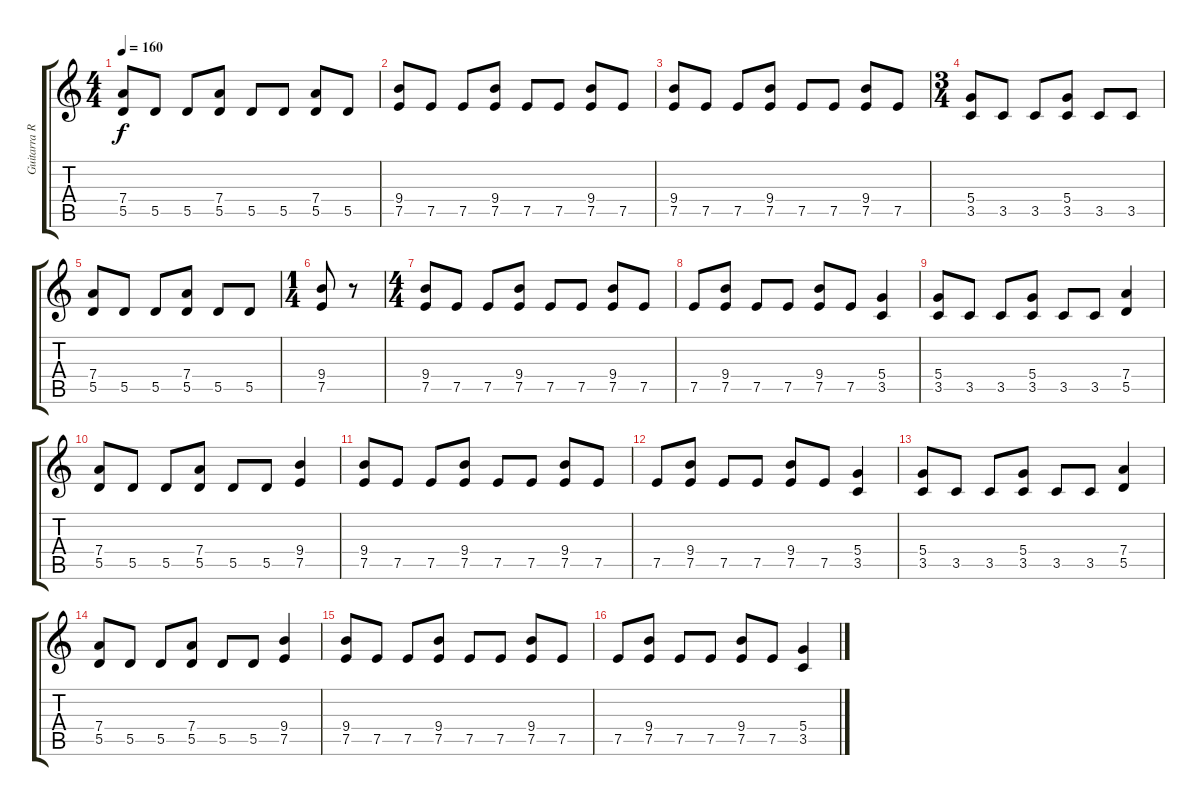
\track ("Guitarra Rítmica" "Guitarra R") {instrument distortionguitar}
\staff {score tabs}
\tuning (E4 B3 G3 D3 A2 E2) {hide}
\ts (4 4)
\tempo 160
\clef g2
\ks c
(7.4 5.5).8{dy f} 5.5.8 5.5.8 (7.4 5.5).8 5.5.8 5.5.8 (7.4 5.5).8 5.5.8 |
(9.4 7.5).8 7.5.8 7.5.8 (9.4 7.5).8 7.5.8 7.5.8 (9.4 7.5).8 7.5.8 |
(9.4 7.5).8 7.5.8 7.5.8 (9.4 7.5).8 7.5.8 7.5.8 (9.4 7.5).8 7.5.8 |
\ts (3 4)
(5.4 3.5).8 3.5.8 3.5.8 (5.4 3.5).8 3.5.8 3.5.8 |
(7.4 5.5).8 5.5.8 5.5.8 (7.4 5.5).8 5.5.8 5.5.8 |
\ts (1 4)
(9.4 7.5).8 r.8 |
\ts (4 4)
(9.4 7.5).8 7.5.8 7.5.8 (9.4 7.5).8 7.5.8 7.5.8 (9.4 7.5).8 7.5.8 |
7.5.8 (9.4 7.5).8 7.5.8 7.5.8 (9.4 7.5).8 7.5.8 (5.4 3.5).4 |
(5.4 3.5).8 3.5.8 3.5.8 (5.4 3.5).8 3.5.8 3.5.8 (7.4 5.5).4 |
(7.4 5.5).8 5.5.8 5.5.8 (7.4 5.5).8 5.5.8 5.5.8 (9.4 7.5).4 |
(9.4 7.5).8 7.5.8 7.5.8 (9.4 7.5).8 7.5.8 7.5.8 (9.4 7.5).8 7.5.8 |
7.5.8 (9.4 7.5).8 7.5.8 7.5.8 (9.4 7.5).8 7.5.8 (5.4 3.5).4 |
(5.4 3.5).8 3.5.8 3.5.8 (5.4 3.5).8 3.5.8 3.5.8 (7.4 5.5).4 |
(7.4 5.5).8 5.5.8 5.5.8 (7.4 5.5).8 5.5.8 5.5.8 (9.4 7.5).4 |
(9.4 7.5).8 7.5.8 7.5.8 (9.4 7.5).8 7.5.8 7.5.8 (9.4 7.5).8 7.5.8 |
7.5.8 (9.4 7.5).8 7.5.8 7.5.8 (9.4 7.5).8 7.5.8 (5.4 3.5).4
